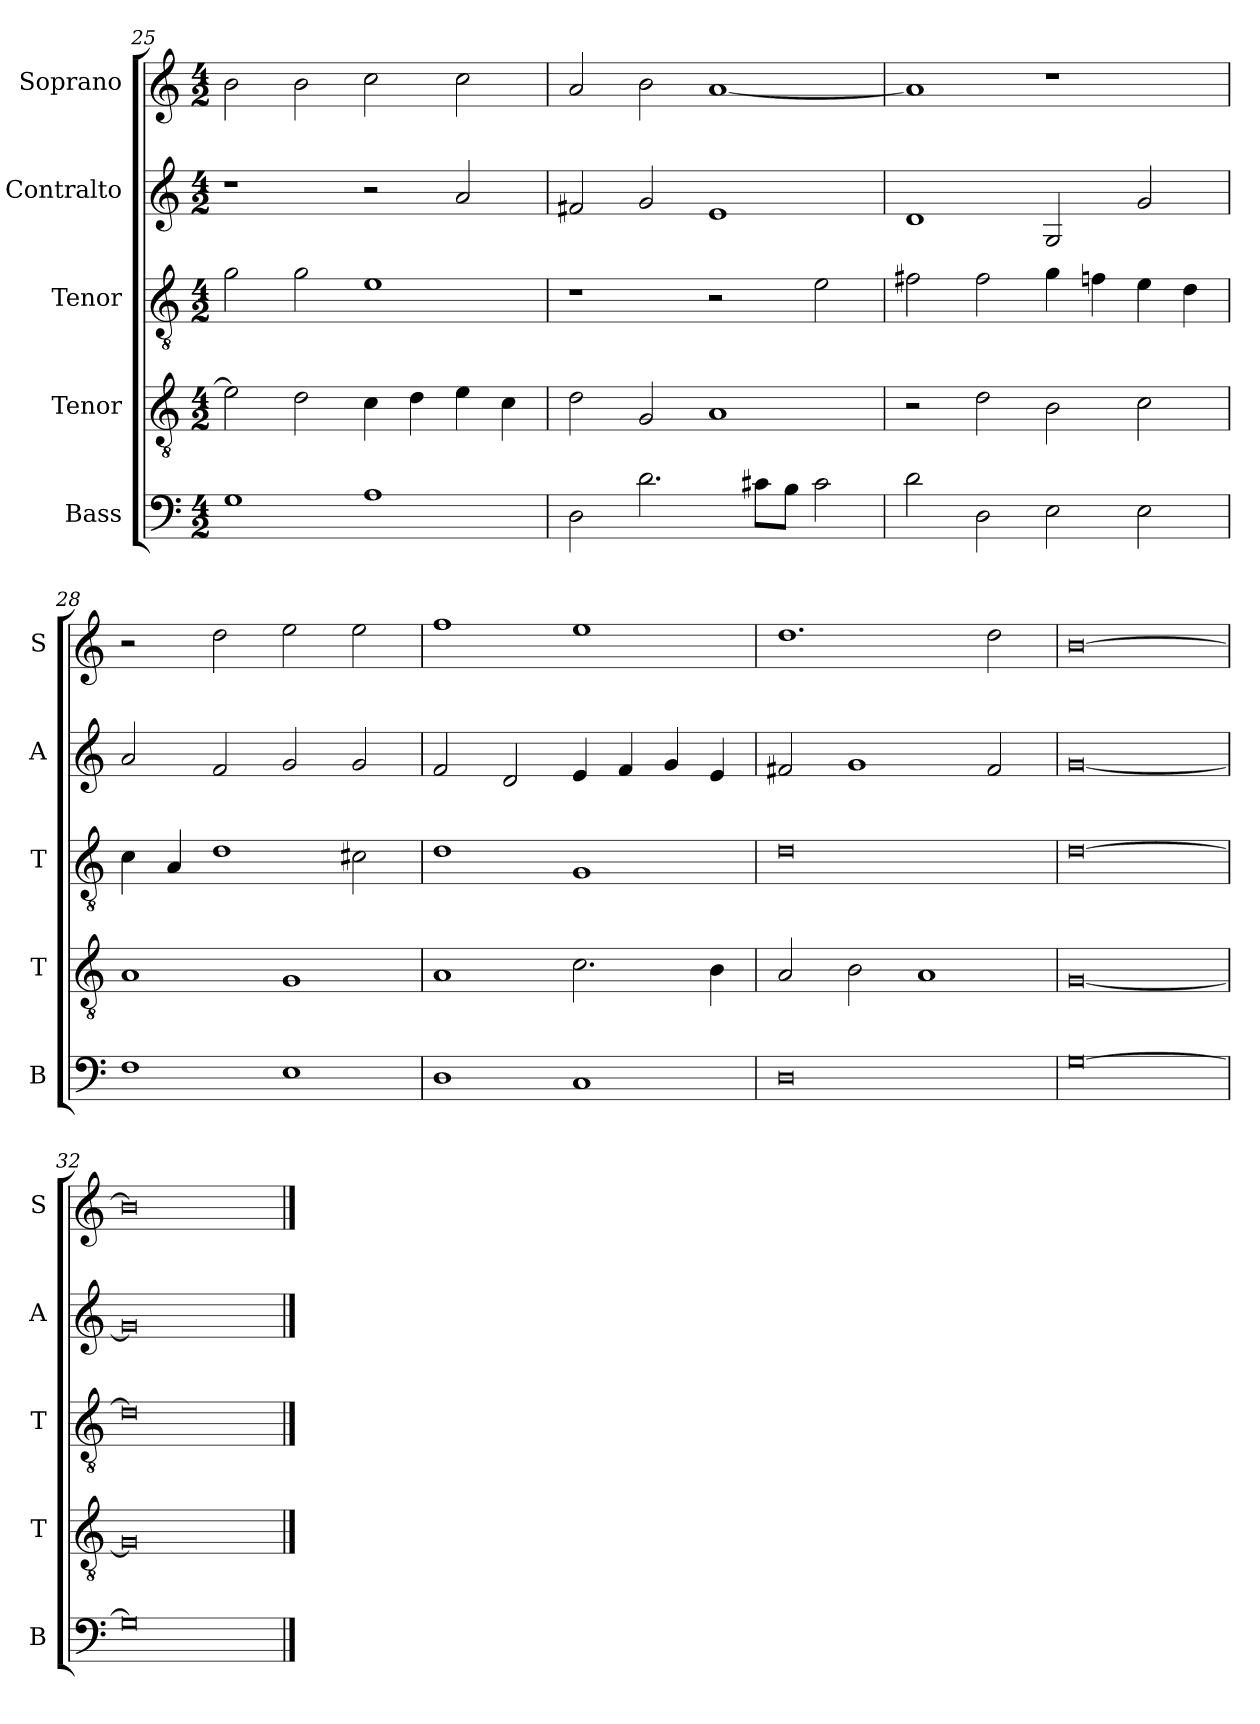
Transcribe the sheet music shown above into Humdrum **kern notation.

**kern	**kern	**kern	**kern	**kern
*part5	*part4	*part3	*part2	*part1
*staff5	*staff4	*staff3	*staff2	*staff1
*I"Bass	*I"Tenor	*I"Tenor	*I"Contralto	*I"Soprano
*I'B	*I'T	*I'T	*I'A	*I'S
*clefF4	*clefGv2	*clefGv2	*clefG2	*clefG2
*k[]	*k[]	*k[]	*k[]	*k[]
*G:mix	*G:mix	*G:mix	*G:mix	*G:mix
*M4/2	*M4/2	*M4/2	*M4/2	*M4/2
=25	=25	=25	=25	=25
1G	2e]	2g	1r	2b
.	2d	2g	.	2b
1A	4c	1e	2r	2cc
.	4d	.	.	.
.	4e	.	2a	2cc
.	4c	.	.	.
=26	=26	=26	=26	=26
2D	2d	1r	2f#X	2a
2.d	2G	.	2g	2b
.	1A	2r	1e	[1a
8c#X\L	.	.	.	.
8B\J	.	.	.	.
2c#	.	2e	.	.
=27	=27	=27	=27	=27
2d	2r	2f#X	1d	1a]
2D	2d	2f#	.	.
2E	2B	4g	2G	1r
.	.	4fn	.	.
2E	2c	4e	2g	.
.	.	4d	.	.
=28	=28	=28	=28	=28
1F	1A	4c	2a	2r
.	.	4A	.	.
.	.	1d	2f	2dd
1E	1G	.	2g	2ee
.	.	2c#X	2g	2ee
=29	=29	=29	=29	=29
1D	1A	1d	2f	1ff
.	.	.	2d	.
1C	2.c	1G	4e	1ee
.	.	.	4f	.
.	.	.	4g	.
.	4B	.	4e	.
=30	=30	=30	=30	=30
0D	2A	0d	2f#X	1.dd
.	2B	.	1g	.
.	1A	.	.	.
.	.	.	2f#	2dd
=31	=31	=31	=31	=31
[0G	[0G	[0d	[0g	[0b
=32	=32	=32	=32	=32
0G]	0G]	0d]	0g]	0b]
==	==	==	==	==
*-	*-	*-	*-	*-
